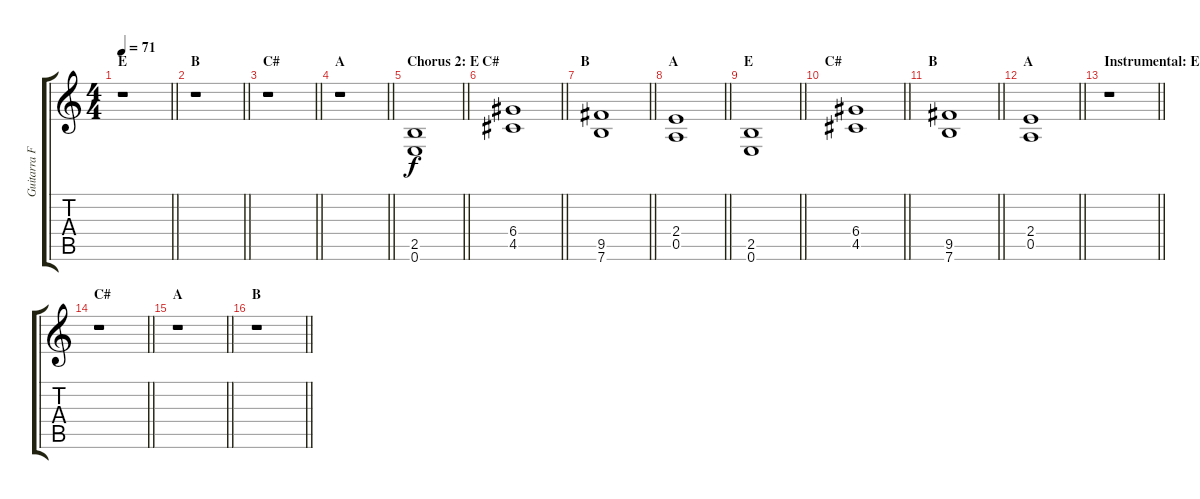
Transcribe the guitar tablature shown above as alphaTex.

\track ("Guitarra Fondo" "Guitarra F") {instrument distortionguitar}
\staff {score tabs}
\tuning (E4 B3 G3 D3 A2 E2) {hide}
\ts (4 4)
\section ("" "E")
\tempo 71
\clef g2
\barLineRight lightlight
\ks c
r.1{dy f} |
\section ("" "B")
\barLineRight lightlight
r.1 |
\section ("" "C#")
\barLineRight lightlight
r.1 |
\section ("" "A")
\barLineRight lightlight
r.1 |
\section ("" "Chorus 2: E")
\barLineRight lightlight
(2.5 0.6).1 |
\section ("" "C#")
\barLineRight lightlight
(6.4 4.5).1 |
\section ("" "B")
\barLineRight lightlight
(9.5 7.6).1 |
\section ("" "A")
\barLineRight lightlight
(2.4 0.5).1 |
\section ("" "E")
\barLineRight lightlight
(2.5 0.6).1 |
\section ("" "C#")
\barLineRight lightlight
(6.4 4.5).1 |
\section ("" "B")
\barLineRight lightlight
(9.5 7.6).1 |
\section ("" "A")
\barLineRight lightlight
(2.4 0.5).1 |
\section ("" "Instrumental: E")
\barLineRight lightlight
r.1 |
\section ("" "C#")
\barLineRight lightlight
r.1 |
\section ("" "A")
\barLineRight lightlight
r.1 |
\section ("" "B")
\barLineRight lightlight
r.1
